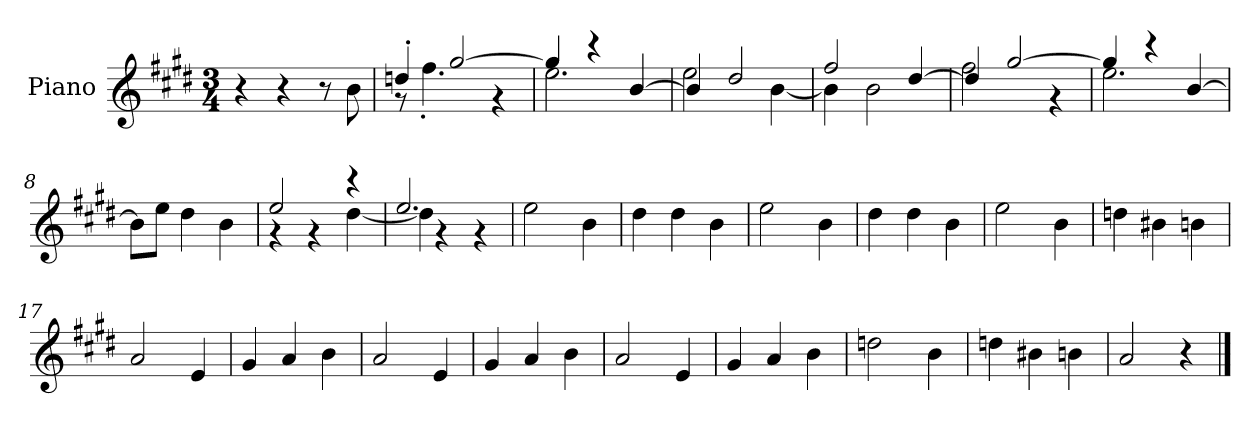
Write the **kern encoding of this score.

**kern
*part1
*staff1
*I"Piano
*I'P-no
*clefG2
*k[f#c#g#d#]
*M3/4
*MM180
=1
4r
4r
8r
8b\
=2
*^
4ddn'/	8r
.	4.ff#'\
[2gg#/	.
.	4r
=3	=3
4gg#/]	2.ee\
4r	.
[4b/	.
=4	=4
4b/]	2ee\
2dd#/	.
.	[4b\
=5	=5
2ff#/	4b\]
.	2b\
[4dd#/	.
=6	=6
4dd#/]	2ff#\
[2gg#/	.
.	4r
=7	=7
4gg#/]	2.ee\
4r	.
[4b/	.
*v	*v
=8
8b\L]
8ee\J
4dd#\
4b\
=9
*^
2ee/	4r
.	4r
4r	[4dd#\
!!LO:LB:g=z	!!
=10	=10
2.ee/	4dd#\]
.	4r
.	4r
*v	*v
=11
2ee\
4b\
=12
4dd#\
4dd#\
4b\
=13
2ee\
4b\
=14
4dd#\
4dd#\
4b\
=15
2ee\
4b\
=16
4ddn\
4b#X\
4bn\
=17
2a/
4e/
=18
4g#/
4a/
4b\
=19
2a/
4e/
=20
4g#/
4a/
4b\
=21
2a/
4e/
!!LO:LB:g=z
=22
4g#/
4a/
4b\
=23
2ddn\
4b\
=24
4ddn\
4b#X\
4bn\
=25
2a/
4r
==
*-
